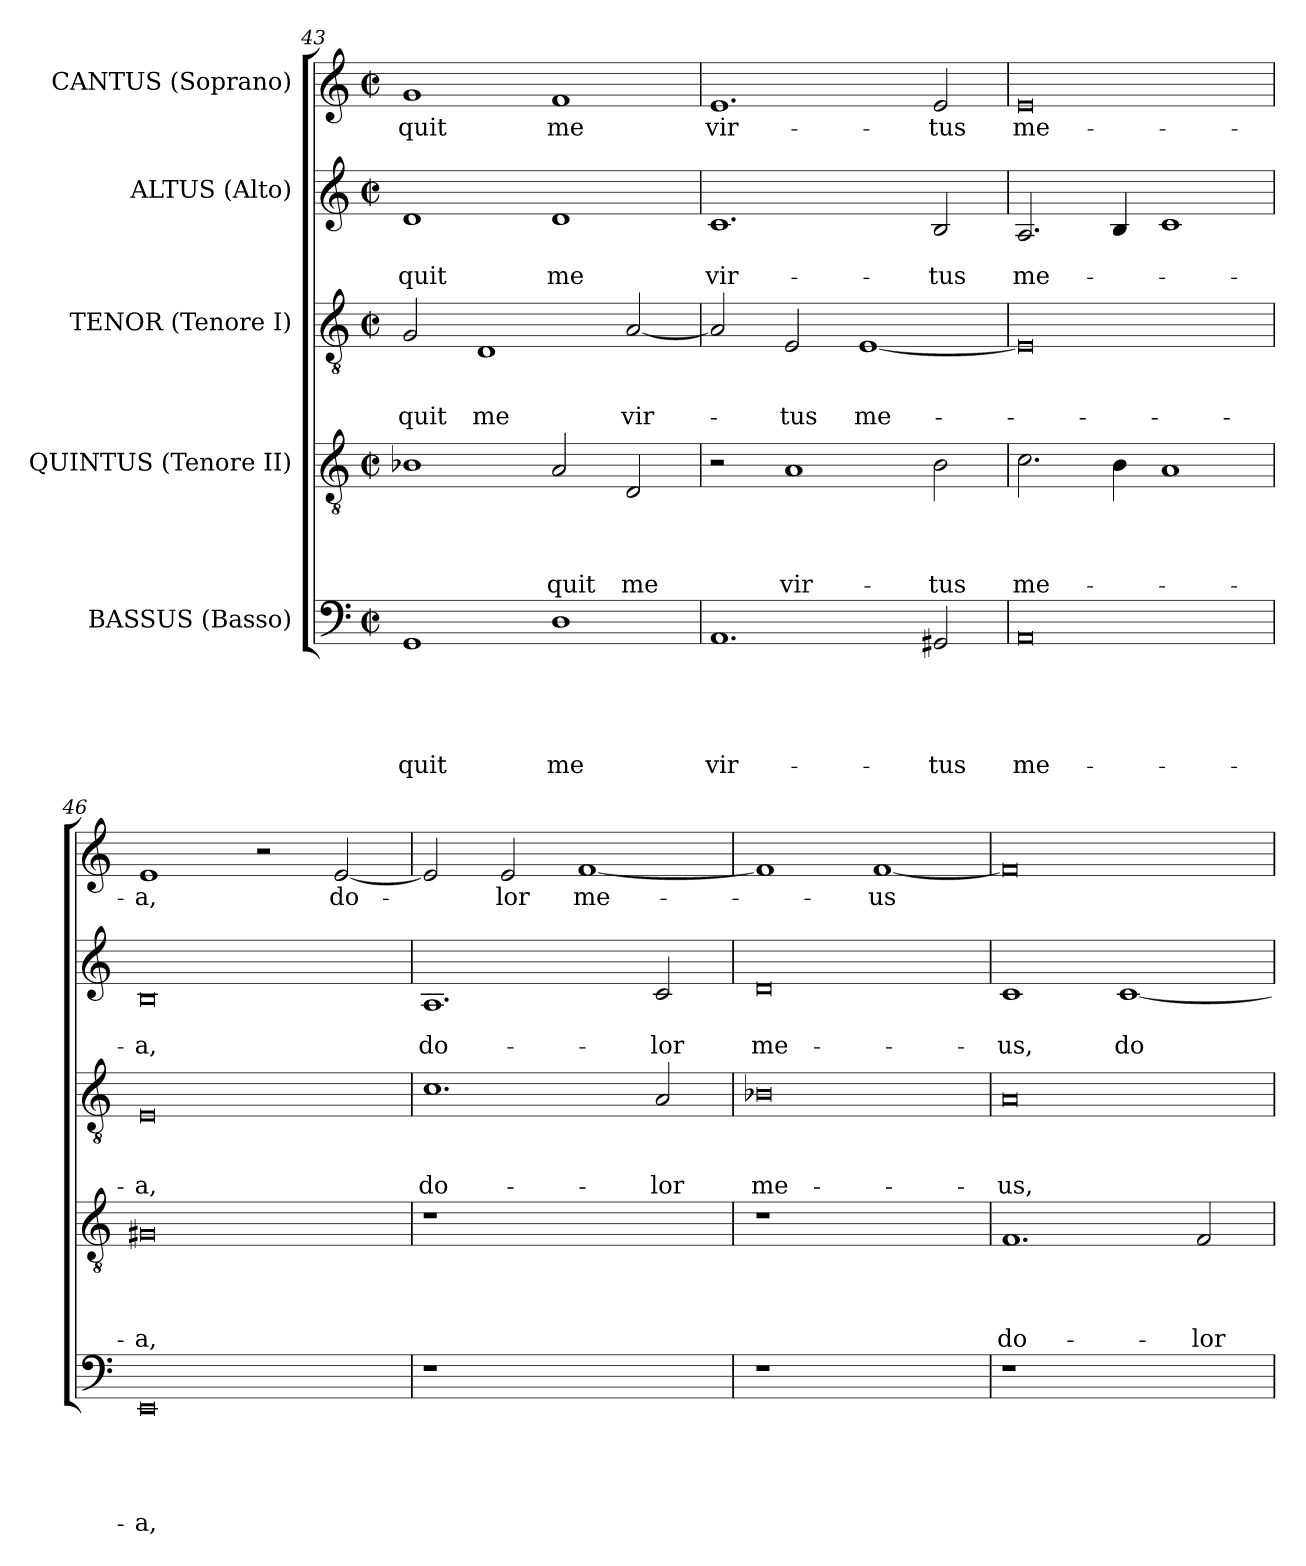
**kern	**text	**text	**text	**text	**text	**kern	**text	**text	**text	**text	**kern	**text	**text	**text	**kern	**text	**text	**kern	**text
*part5	*part5	*part5	*part5	*part5	*part5	*part4	*part4	*part4	*part4	*part4	*part3	*part3	*part3	*part3	*part2	*part2	*part2	*part1	*part1
*staff5	*staff5	*staff5	*staff5	*staff5	*staff5	*staff4	*staff4	*staff4	*staff4	*staff4	*staff3	*staff3	*staff3	*staff3	*staff2	*staff2	*staff2	*staff1	*staff1
*I"BASSUS (Basso)	*	*	*	*	*	*I"QUINTUS (Tenore II)	*	*	*	*	*I"TENOR (Tenore I)	*	*	*	*I"ALTUS (Alto)	*	*	*I"CANTUS (Soprano)	*
*clefF4	*	*	*	*	*	*clefGv2	*	*	*	*	*clefGv2	*	*	*	*clefG2	*	*	*clefG2	*
*k[]	*	*	*	*	*	*k[]	*	*	*	*	*k[]	*	*	*	*k[]	*	*	*k[]	*
*C:	*	*	*	*	*	*C:	*	*	*	*	*C:	*	*	*	*C:	*	*	*C:	*
*M2/2	*	*	*	*	*	*M2/2	*	*	*	*	*M2/2	*	*	*	*M2/2	*	*	*M2/2	*
*met(c|)	*	*	*	*	*	*met(c|)	*	*	*	*	*met(c|)	*	*	*	*met(c|)	*	*	*met(c|)	*
=43	=43	=43	=43	=43	=43	=43	=43	=43	=43	=43	=43	=43	=43	=43	=43	=43	=43	=43	=43
1GG	.	.	.	.	-quit	1B-X	.	.	.	.	2G/	.	.	-quit	1d	.	-quit	1g	-quit
.	.	.	.	.	.	.	.	.	.	.	1D	.	.	me	.	.	.	.	.
1D	.	.	.	.	me	2A/	.	.	.	-quit	.	.	.	.	1d	.	me	1f	me
.	.	.	.	.	.	2D/	.	.	.	me	[2A/	.	.	vir-	.	.	.	.	.
=44	=44	=44	=44	=44	=44	=44	=44	=44	=44	=44	=44	=44	=44	=44	=44	=44	=44	=44	=44
1.AA	.	.	.	.	vir-	2r	.	.	.	.	2A/]	.	.	.	1.c	.	vir-	1.e	vir-
.	.	.	.	.	.	1A	.	.	.	vir-	2E/	.	.	-tus	.	.	.	.	.
.	.	.	.	.	.	.	.	.	.	.	[1E	.	.	me-	.	.	.	.	.
2GG#X/	.	.	.	.	-tus	2B\	.	.	.	-tus	.	.	.	.	2B/	.	-tus	2e/	-tus
=45	=45	=45	=45	=45	=45	=45	=45	=45	=45	=45	=45	=45	=45	=45	=45	=45	=45	=45	=45
0AA	.	.	.	.	me-	2.c\	.	.	.	me-	0E]	.	.	.	2.A/	.	me-	0e	me-
.	.	.	.	.	.	4B\	.	.	.	.	.	.	.	.	4B/	.	.	.	.
.	.	.	.	.	.	1A	.	.	.	.	.	.	.	.	1c	.	.	.	.
=46	=46	=46	=46	=46	=46	=46	=46	=46	=46	=46	=46	=46	=46	=46	=46	=46	=46	=46	=46
0EE	.	.	.	.	-a,	0G#X	.	.	.	-a,	0E	.	.	-a,	0B	.	-a,	1e	-a,
.	.	.	.	.	.	.	.	.	.	.	.	.	.	.	.	.	.	2r	.
.	.	.	.	.	.	.	.	.	.	.	.	.	.	.	.	.	.	[2e/	do-
!!LO:LB:g=z
=47	=47	=47	=47	=47	=47	=47	=47	=47	=47	=47	=47	=47	=47	=47	=47	=47	=47	=47	=47
1r	.	.	.	.	.	1r	.	.	.	.	1.c	.	.	do-	1.A	.	do-	2e/]	-­
.	.	.	.	.	.	.	.	.	.	.	.	.	.	.	.	.	.	2e/	lor
1ryy	.	.	.	.	.	1ryy	.	.	.	.	.	.	.	.	.	.	.	[1f	me-
.	.	.	.	.	.	.	.	.	.	.	2A/	.	.	-lor	2c/	.	-lor	.	.
=48	=48	=48	=48	=48	=48	=48	=48	=48	=48	=48	=48	=48	=48	=48	=48	=48	=48	=48	=48
1r	.	.	.	.	.	1r	.	.	.	.	0B-X	.	.	me-	0d	.	me-	1f]	.
1ryy	.	.	.	.	.	1ryy	.	.	.	.	.	.	.	.	.	.	.	[1f	-us
=49	=49	=49	=49	=49	=49	=49	=49	=49	=49	=49	=49	=49	=49	=49	=49	=49	=49	=49	=49
1r	.	.	.	.	.	1.F	.	.	.	do-	0A	.	.	-us,	1c	.	-us,	0f]	.
1ryy	.	.	.	.	.	.	.	.	.	.	.	.	.	.	[1c	.	do-	.	.
.	.	.	.	.	.	2F/	.	.	.	-lor	.	.	.	.	.	.	.	.	.
=	=	=	=	=	=	=	=	=	=	=	=	=	=	=	=	=	=	=	=
*-	*-	*-	*-	*-	*-	*-	*-	*-	*-	*-	*-	*-	*-	*-	*-	*-	*-	*-	*-
